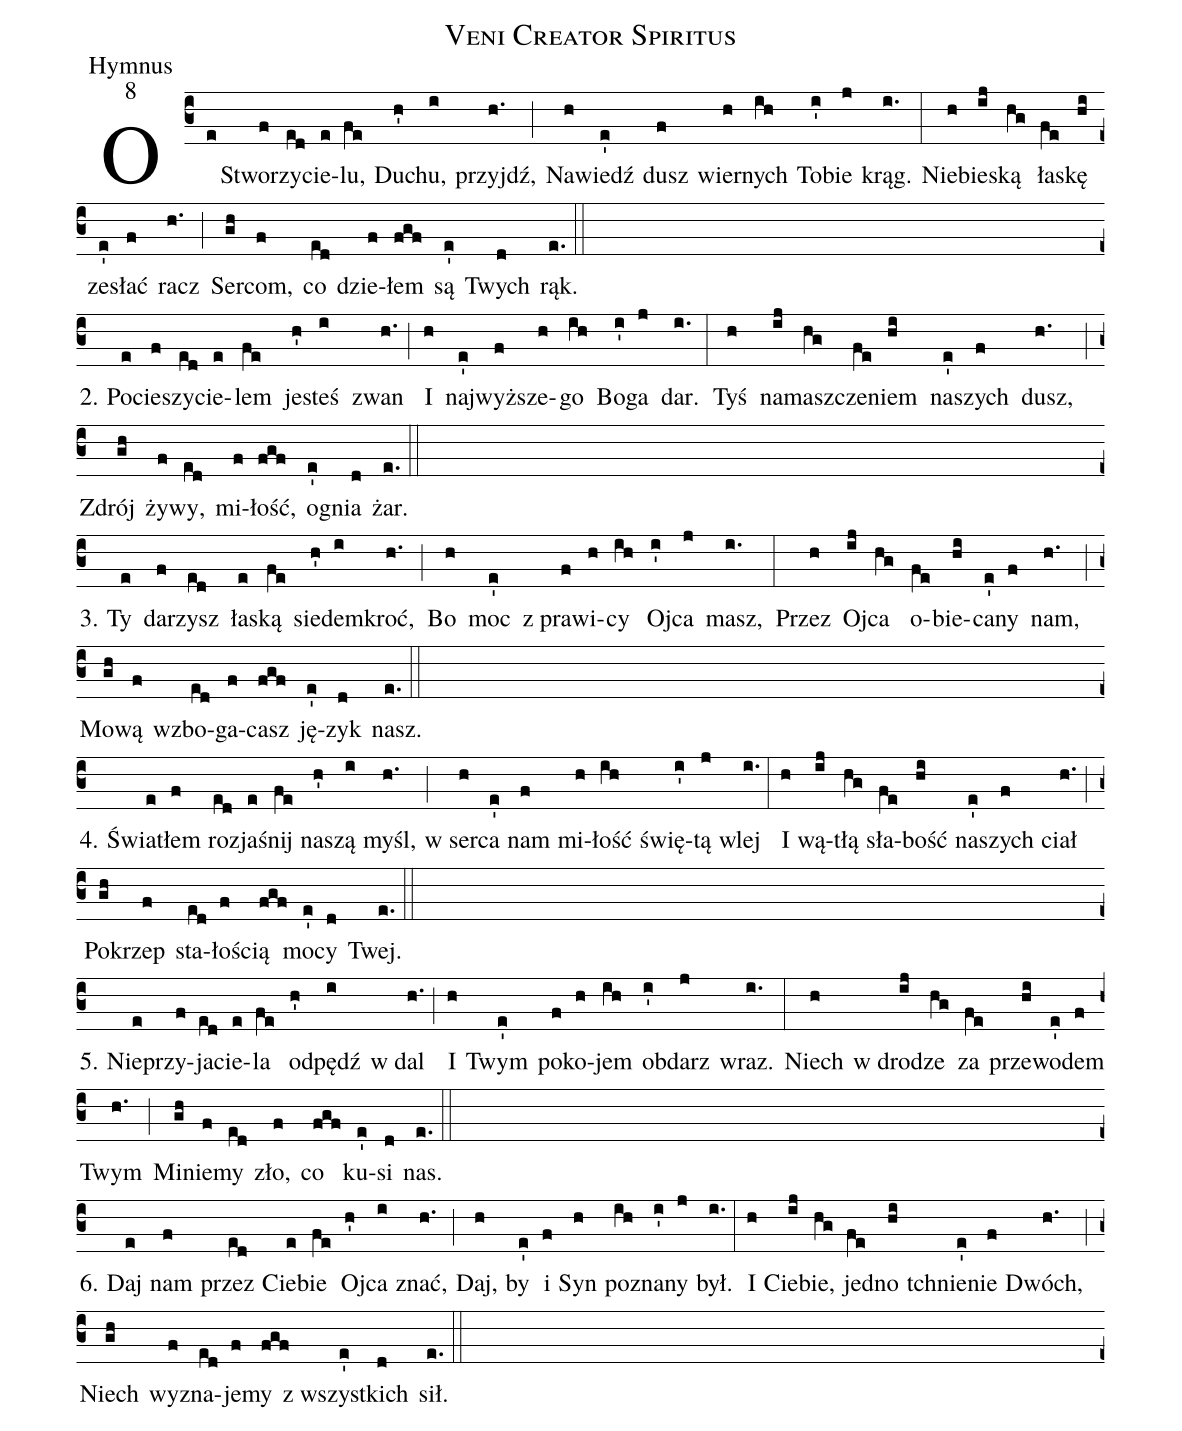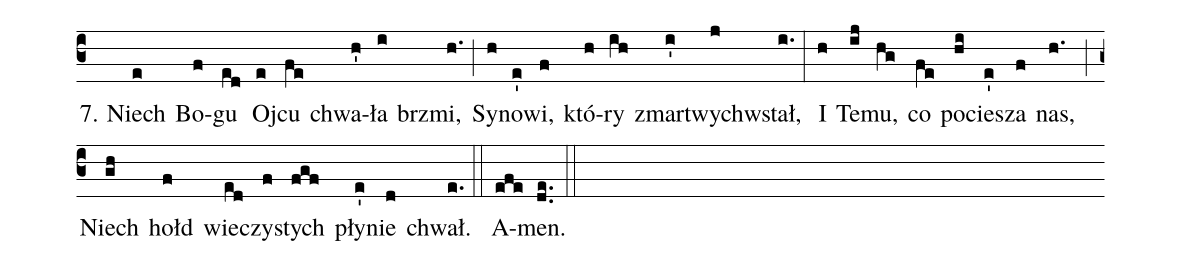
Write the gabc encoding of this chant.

name:Veni Creator Spiritus;
office-part:Hymnus;
mode:8;
%%
(c3) O(e) Stwo(f)rzy(ed)cie(e)lu,(fe) Du(h')chu,(i) przyjdź,(h.) (;)
 Na(h)wiedź(e') dusz(f) wier(h)nych(ih) To(i')bie(j) krąg.(i.) (:)
 Nie(h)bie(ij)ską(hg) ła(fe)skę(hi) ze(e')słać(f) racz(h.) (;)
 Ser(gh)com,(f) co(ed) dzie(f)łem(fgf) są(e') Twych(d) rąk.(e.) (::) (Z)
2. Po(e)cie(f)szy(ed)cie(e)lem(fe) je(h')steś(i) zwan(h.) (;)
 I(h) naj(e')wyż(f)sze(h)go(ih) Bo(i')ga(j) dar.(i.) (:)
 Tyś(h) na(ij)masz(hg)cze(fe)niem(hi) na(e')szych(f) dusz,(h.) (;)
 Zdrój(gh) ży(f)wy,(ed) mi(f)łość,(fgf) o(e')gnia(d) żar.(e.) (::) (Z)

3. Ty(e) da(f)rzysz(ed) ła(e)ską(fe) sie(h')dem(i)kroć,(h.) (;)
 Bo(h) moc(e') z pra(f)wi(h)cy(ih) Oj(i')ca(j) masz,(i.) (:)
 Przez(h) Oj(ij)ca(hg) o(fe)bie(hi)ca(e')ny(f) nam,(h.) (;)
 Mo(gh)wą(f) wzbo(ed)ga(f)casz(fgf) ję(e')zyk(d) nasz.(e.) (::) (Z)

4. Świa(e)tłem(f) roz(ed)ja(e)śnij(fe) na(h')szą(i) myśl,(h.) (;)
w ser(h)ca(e') nam(f) mi(h)łość(ih) świę(i')tą(j) wlej(i.) (:)
 I(h) wą(ij)tłą(hg) sła(fe)bość(hi) na(e')szych(f) ciał(h.) (;)
 Po(gh)krzep(f) sta(ed)ło(f)ścią(fgf) mo(e')cy(d) Twej.(e.) (::) (Z)

5. Nie(e)przy(f)ja(ed)cie(e)la(fe) od(h')pędź(i) w dal(h.) (;)
 I(h) Twym(e') po(f)ko(h)jem(ih) ob(i')darz(j) wraz.(i.) (:)
 Niech(h) w dro(ij)dze(hg) za(fe) prze(hi)wo(e')dem(f) Twym(h.) (;)
 Mi(gh)nie(f)my(ed) zło,(f) co(fgf) ku(e')si(d) nas.(e.) (::) (Z)

6. Daj(e) nam(f) przez(ed) Cie(e)bie(fe) Oj(h')ca(i) znać,(h.) (;)
 Daj,(h) by(e') i(f) Syn(h) po(ih)zna(i')ny(j) był.(i.) (:)
 I(h) Cie(ij)bie,(hg) jed(fe)no(hi) tchnie(e')nie(f) Dwóch,(h.) (;)
 Niech(gh) wy(f)zna(ed)je(f)my(fgf) z wszyst(e')kich(d) sił.(e.) (::) (Z)

7. Niech(e) Bo(f)gu(ed) Oj(e)cu(fe) chwa(h')ła(i) brzmi,(h.) (;)
 Sy(h)no(e')wi,(f) któ(h)ry(ih) zmar(i')twych(j)wstał,(i.) (:)
 I(h) Te(ij)mu,(hg) co(fe) po(hi)cie(e')sza(f) nas,(h.) (;)
 Niech(gh) hołd(f) wie(ed)czy(f)stych(fgf) pły(e')nie(d) chwał.(e.) (::)
A(efe)men.(de..) (::)
